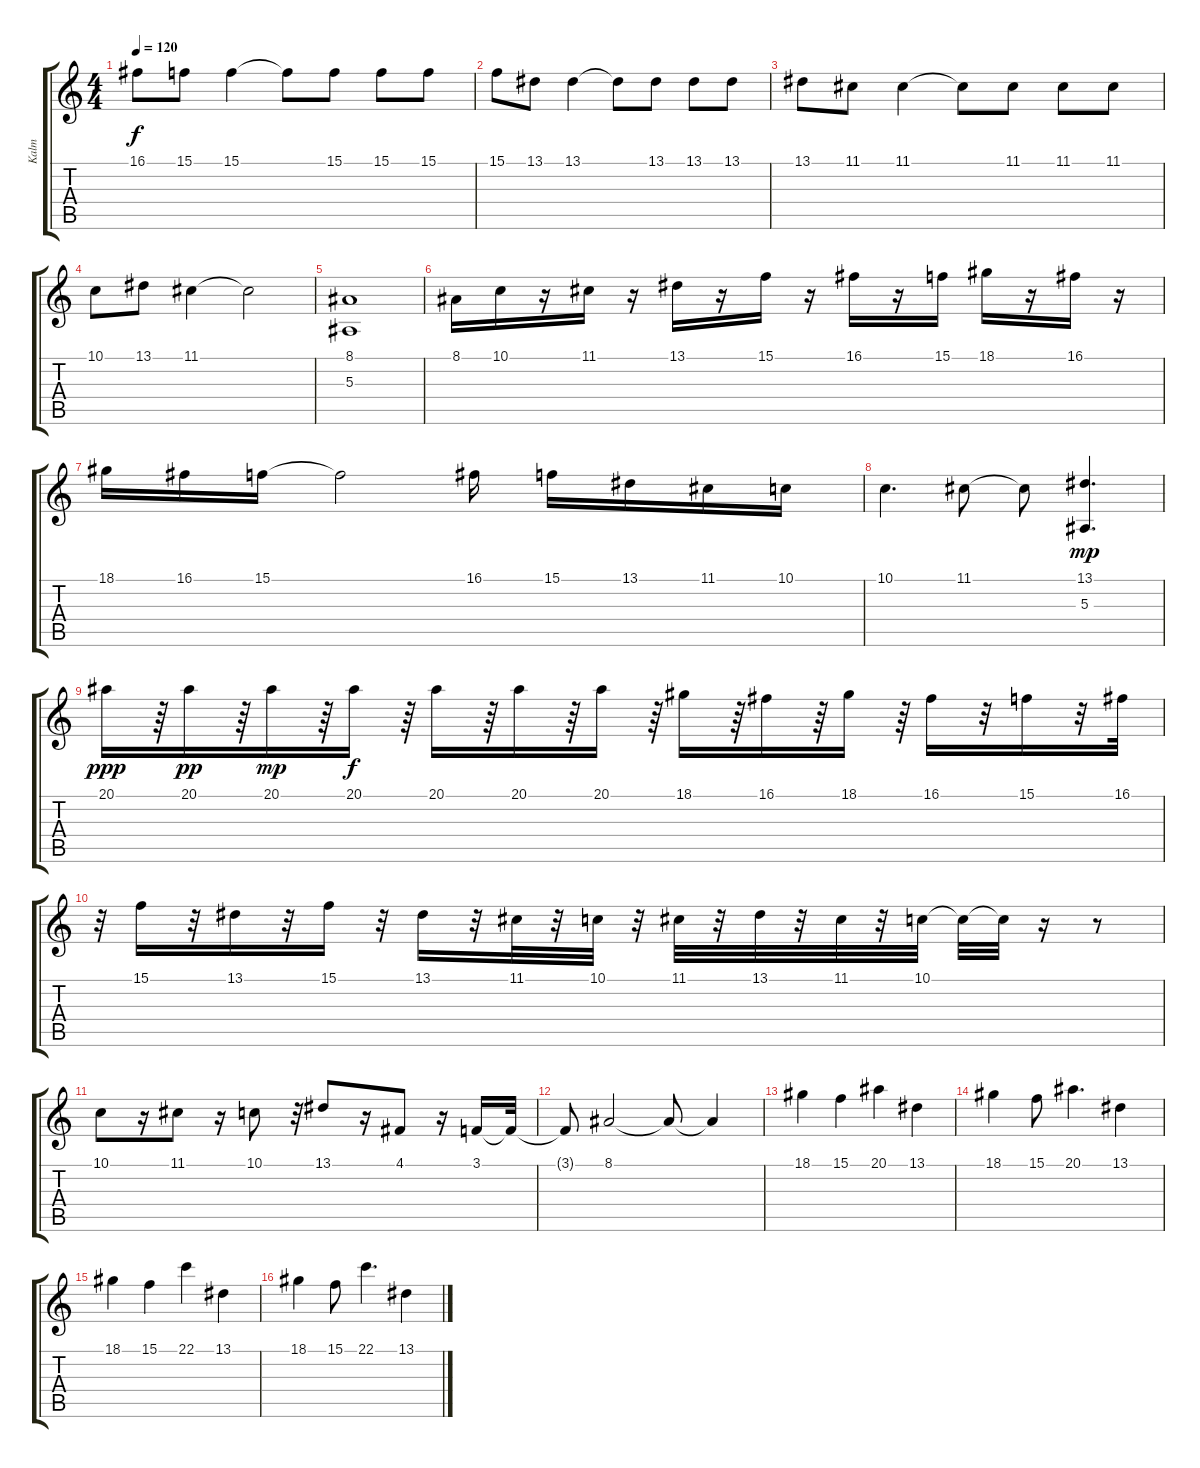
\track ("Kalm" "Kalm") {instrument brightacousticpiano}
\staff {score tabs}
\tuning (D4 A3 F3 C3 G2 C2) {hide}
\ts (4 4)
\tempo 120
\clef g2
\ks c
16.1.8{dy f} 15.1.8 15.1.4 15.1{t}.8 15.1.8 15.1.8 15.1.8 |
15.1.8 13.1.8 13.1.4 13.1{t}.8 13.1.8 13.1.8 13.1.8 |
13.1.8 11.1.8 11.1.4 11.1{t}.8 11.1.8 11.1.8 11.1.8 |
10.1.8 13.1.8 11.1.4 11.1{t}.2 |
(8.1 5.3).1 |
8.1.16 10.1.16 r.16 11.1.16 r.16 13.1.16 r.16 15.1.16 r.16 16.1.16 r.16 15.1.16 18.1.16 r.16 16.1.16 r.16 |
18.1.16 16.1.16 15.1.16 15.1{t}.2 16.1.16 15.1.16 13.1.16 11.1.16 10.1.16 |
10.1.4{d} 11.1.8 11.1{t}.8 (13.1 5.3).4{d dy mp} |
20.1.16{dy ppp} r.64 20.1.16{dy pp} r.64 20.1.16{dy mp} r.64 20.1.16{dy f} r.64 20.1.16 r.64 20.1.16 r.64 20.1.16 r.64 18.1.16 r.64 16.1.16 r.64 18.1.16 r.64 16.1.16 r.32 15.1.16 r.32 16.1.32 |
r.32 15.1.16 r.32 13.1.16 r.32 15.1.16 r.32 13.1.16 r.32 11.1.32 r.32 10.1.32 r.32 11.1.32 r.32 13.1.32 r.32 11.1.32 r.32 10.1.32 10.1{t}.32 10.1{t}.32 r.16 r.8 |
10.1.8 r.16 11.1.8 r.16 10.1.8 r.32 13.1.8 r.16 4.1.8 r.16 3.1.16 3.1{t}.32 |
3.1{t}.8 8.1.2 8.1{t}.8 8.1{t}.4 |
18.1.4{volume 7 instrument pad1newage} 15.1.4 20.1.4 13.1.4 |
18.1.4 15.1.8 20.1.4{d} 13.1.4 |
18.1.4 15.1.4 22.1.4 13.1.4 |
18.1.4 15.1.8 22.1.4{d} 13.1.4
